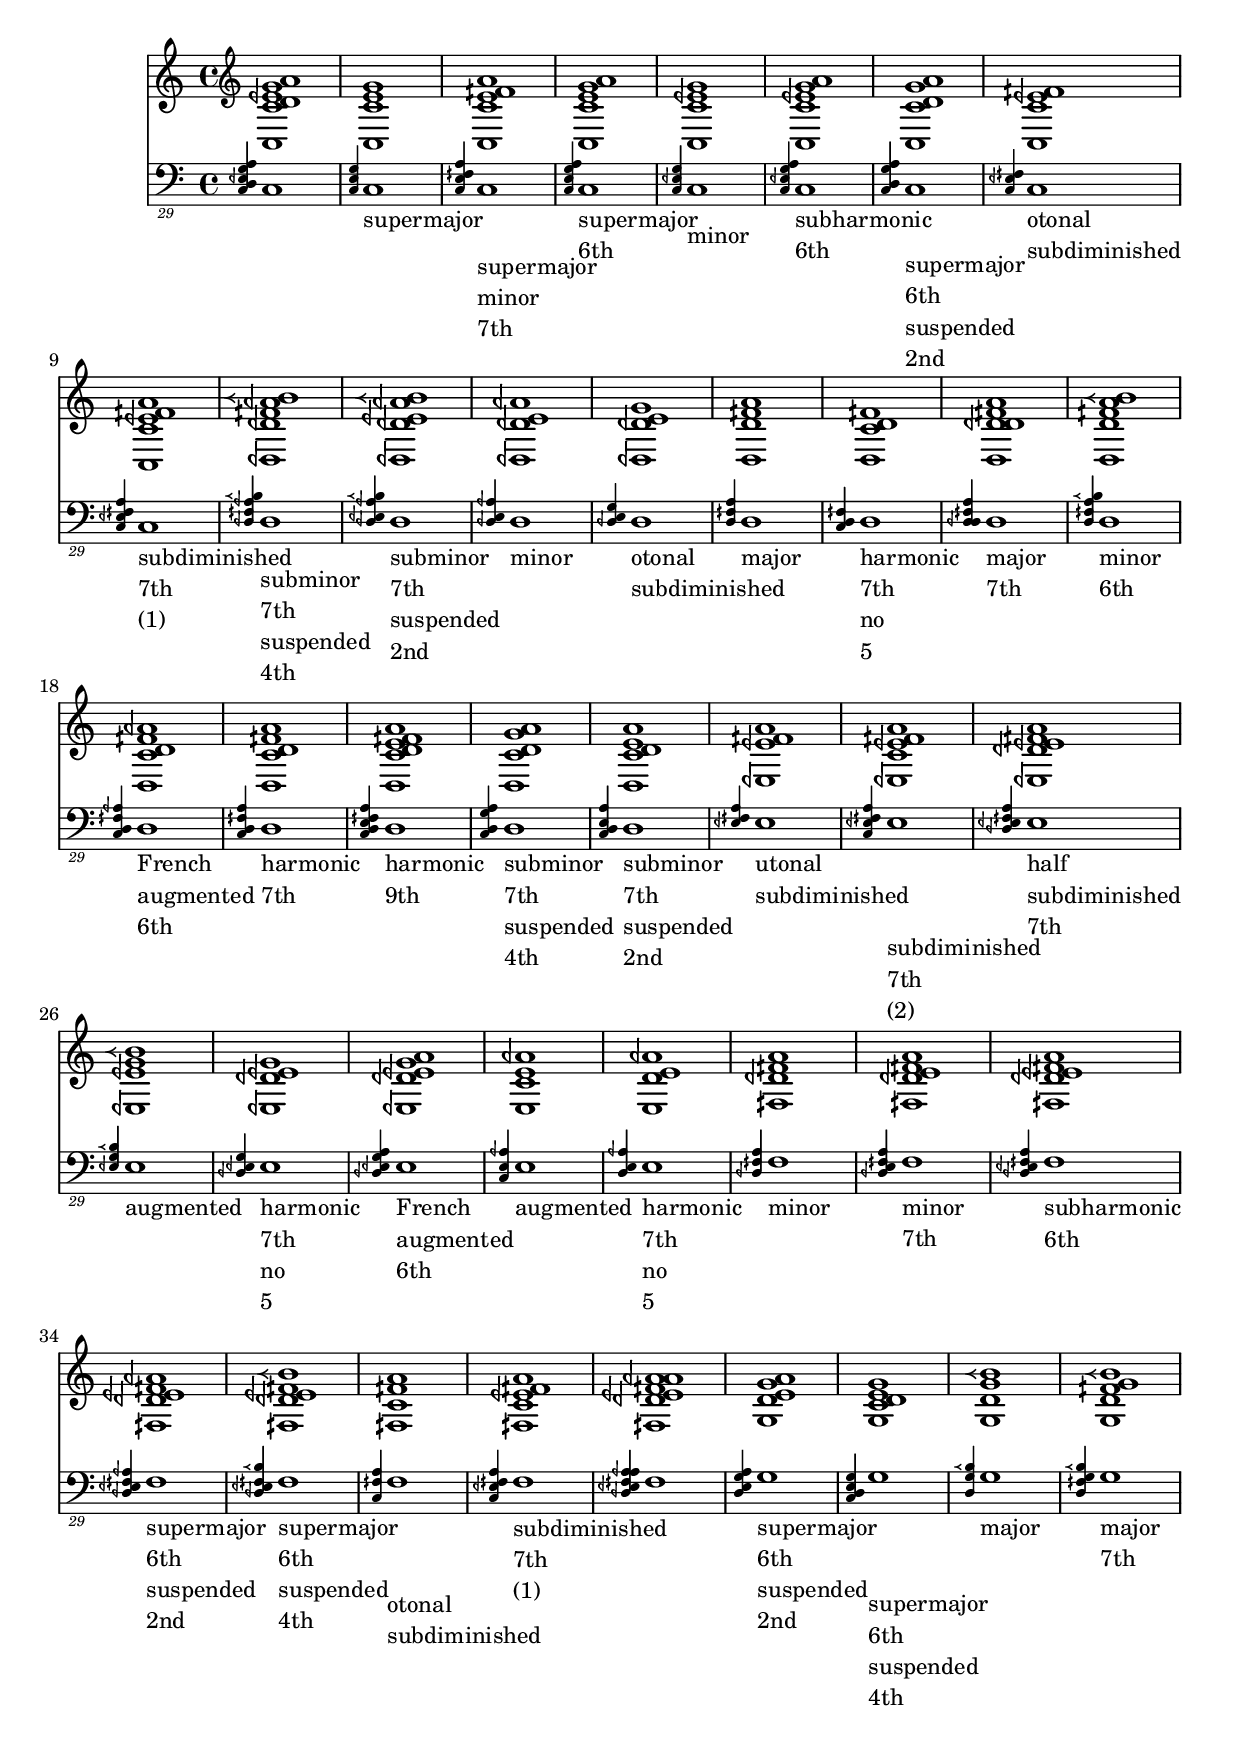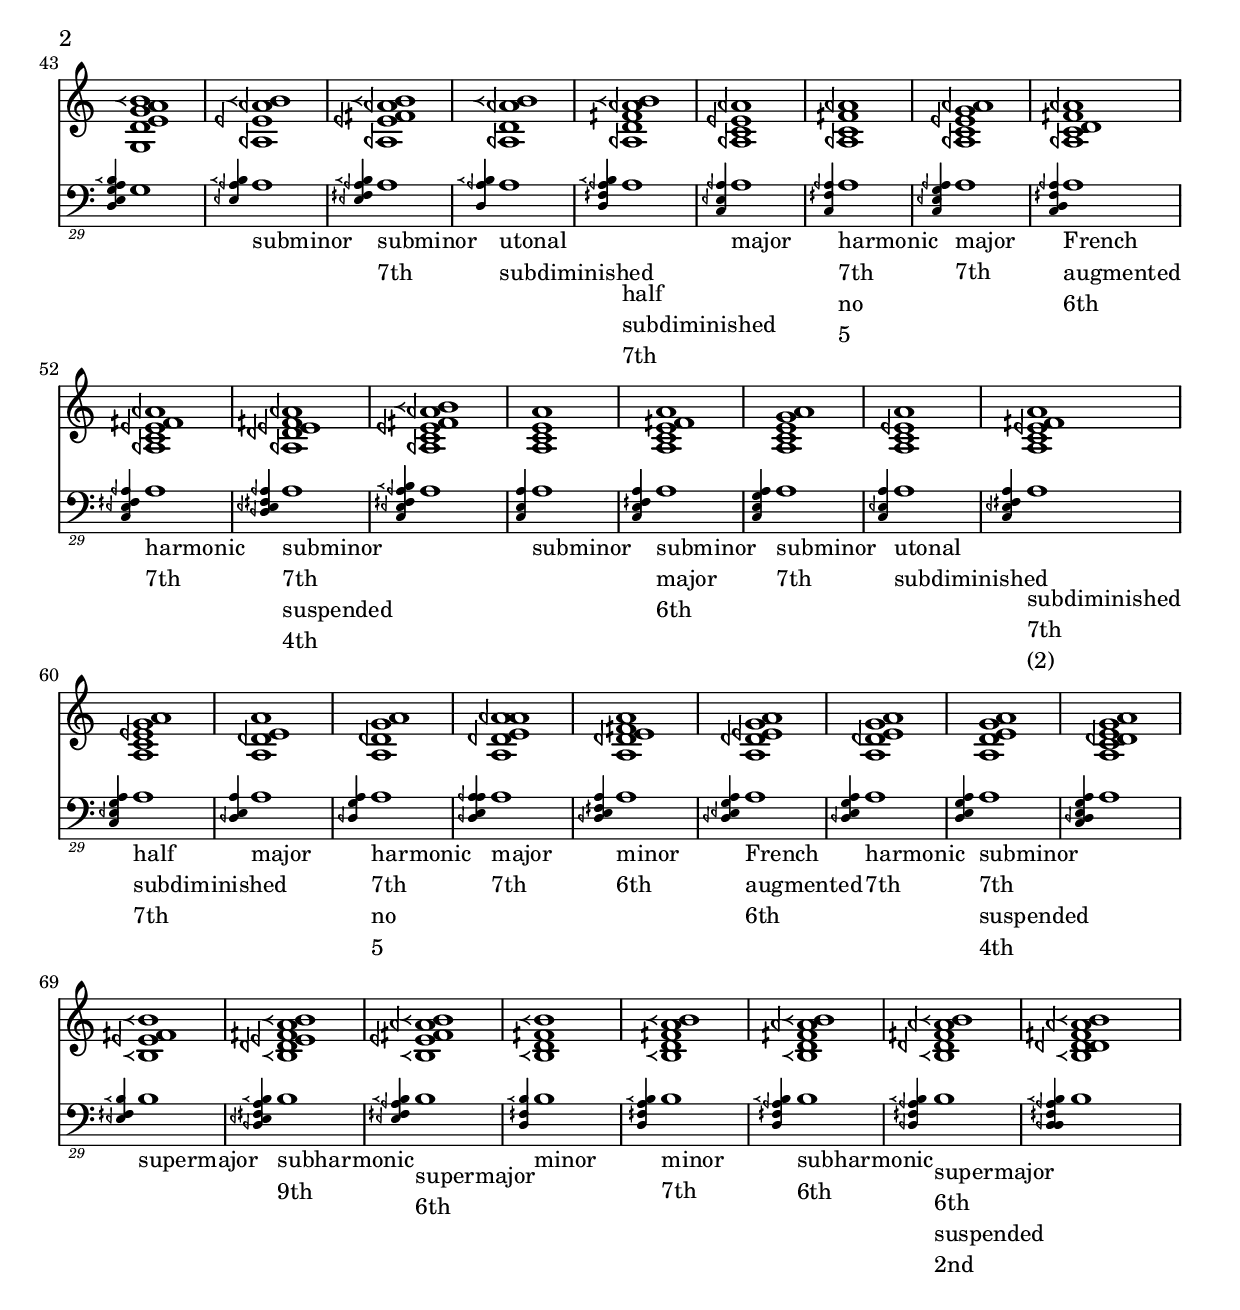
%%% created by Strasheela at 16:25, 23-6-2008

\version "2.10.0"

\layout {
    \context {
      \Score
      \override SpacingSpanner
                #'base-shortest-duration = #(ly:make-moment 1 32)
    }
  }
% \paper {
% }
% \layout {  
% }

% Define 22 ET pitches simply as 1/6 tone alterations...
#(define-public Comma 1/6)
#(define-public SharpMinusComma 1/3)
#(define-public Sharp 1/2)


% Define pitch names: C = c, C/ = cu (comma up), C#\ = cscd (c sharp, comma down),  C# = cs, C\ = ccd, Cb/ = cfcu, Cb = cf

etTwentytwoPitchNames = #`(
  (c . ,(ly:make-pitch -1 0 NATURAL))
  (d . ,(ly:make-pitch -1 1 NATURAL))
  (e . ,(ly:make-pitch -1 2 NATURAL))
  (f . ,(ly:make-pitch -1 3 NATURAL))
  (g . ,(ly:make-pitch -1 4 NATURAL))
  (a . ,(ly:make-pitch -1 5 NATURAL))
  (b . ,(ly:make-pitch -1 6 NATURAL))
  
  (ccu . ,(ly:make-pitch -1 0 Comma))
  (dcu . ,(ly:make-pitch -1 1 Comma))
  (ecu . ,(ly:make-pitch -1 2 Comma))
  (fcu . ,(ly:make-pitch -1 3 Comma))
  (gcu . ,(ly:make-pitch -1 4 Comma))
  (acu . ,(ly:make-pitch -1 5 Comma))
  (bcu . ,(ly:make-pitch -1 6 Comma))

  (cscd . ,(ly:make-pitch -1 0 SharpMinusComma))
  (dscd . ,(ly:make-pitch -1 1 SharpMinusComma))
  (escd . ,(ly:make-pitch -1 2 SharpMinusComma))
  (fscd . ,(ly:make-pitch -1 3 SharpMinusComma))
  (gscd . ,(ly:make-pitch -1 4 SharpMinusComma))
  (ascd . ,(ly:make-pitch -1 5 SharpMinusComma))
  (bscd . ,(ly:make-pitch -1 6 SharpMinusComma))

  (cs . ,(ly:make-pitch -1 0 Sharp))
  (ds . ,(ly:make-pitch -1 1 Sharp))
  (es . ,(ly:make-pitch -1 2 Sharp))
  (fs . ,(ly:make-pitch -1 3 Sharp))
  (gs . ,(ly:make-pitch -1 4 Sharp))
  (as . ,(ly:make-pitch -1 5 Sharp))
  (bs . ,(ly:make-pitch -1 6 Sharp))


  (ccd . ,(ly:make-pitch -1 0 (- Comma)))
  (dcd . ,(ly:make-pitch -1 1 (- Comma)))
  (ecd . ,(ly:make-pitch -1 2 (- Comma)))
  (fcd . ,(ly:make-pitch -1 3 (- Comma)))
  (gcd . ,(ly:make-pitch -1 4 (- Comma)))
  (acd . ,(ly:make-pitch -1 5 (- Comma)))
  (bcd . ,(ly:make-pitch -1 6 (- Comma)))
  
  (cfcu . ,(ly:make-pitch -1 0 (- SharpMinusComma)))
  (dfcu . ,(ly:make-pitch -1 1 (- SharpMinusComma)))
  (efcu . ,(ly:make-pitch -1 2 (- SharpMinusComma)))
  (ffcu . ,(ly:make-pitch -1 3 (- SharpMinusComma)))
  (gfcu . ,(ly:make-pitch -1 4 (- SharpMinusComma)))
  (afcu . ,(ly:make-pitch -1 5 (- SharpMinusComma)))
  (bfcu . ,(ly:make-pitch -1 6 (- SharpMinusComma)))

  (cf . ,(ly:make-pitch -1 0 (- Sharp)))
  (df . ,(ly:make-pitch -1 1 (- Sharp)))
  (ef . ,(ly:make-pitch -1 2 (- Sharp)))
  (ff . ,(ly:make-pitch -1 3 (- Sharp)))
  (gf . ,(ly:make-pitch -1 4 (- Sharp)))
  (af . ,(ly:make-pitch -1 5 (- Sharp)))
  (bf . ,(ly:make-pitch -1 6 (- Sharp)))

)

%% set pitch names.
pitchnames = \etTwentytwoPitchNames 
#(ly:parser-set-note-names parser etTwentytwoPitchNames)


% etTwentytwoGlyphs = #'((1 . "accidentals.doublesharp")
%        (1/2 . "accidentals.sharp")
%        (1/3 . "accidentals.sharp.slashslashslash.stem")
%        (1/6 . "accidentals.rightparen")
%        (0 . "accidentals.natural")
%        (-1/6 . "accidentals.leftparen")
%        (-1/3 . "accidentals.flat.slash")
%        (-1/2 . "accidentals.flat")
%        (-1 . "accidentals.flatflat")
%        )

% etTwentytwoGlyphs = #'((1 . "accidentals.doublesharp")
%        (1/2 . "accidentals.sharp")
%        (1/3 . "accidentals.sharp.slashslashslash.stem")
%        (1/6 . "arrowheads.open.11")
%        (0 . "accidentals.natural")
%        (-1/6 . "arrowheads.open.1M1")
%        (-1/3 . "accidentals.flat.slash")
%        (-1/2 . "accidentals.flat")
%        (-1 . "accidentals.flatflat")
%        )

etTwentytwoGlyphs = #'((1 . "accidentals.doublesharp")
       (1/2 . "accidentals.sharp")
       (1/3 . "accidentals.sharp.slashslash.stem")
       (1/6 . "arrowheads.open.01")
       (0 . "accidentals.natural")
       (-1/6 . "arrowheads.open.0M1")
       (-1/3 . "accidentals.mirroredflat")
       (-1/2 . "accidentals.flat")
       (-1 . "accidentals.flatflat")
       )

{ 
\override Score.Accidental #'glyph-name-alist =  \etTwentytwoGlyphs

\override Score.KeySignature #'glyph-name-alist = \etTwentytwoGlyphs

% test
% \relative { c4 ccu cscd cs d dcd dfcu df c }
% }


 
 <<   
 \new Staff { \clef violin  
 {
  
 <c c' d' efcu' g' a'>1 
 <c c' e' g'>1 
 <c c' e' fscd' a'>1 
 <c c' e' g' a'>1 
 <c c' efcu' g'>1 
 <c c' efcu' g' a'>1 
 <c c' d' g' a'>1 
 <c c' efcu' fscd'>1 
 <c c' efcu' fscd' a'>1 
 <dfcu dfcu' fscd' afcu' bcd'>1 
 <dfcu dfcu' efcu' afcu' bcd'>1 
 <dfcu dfcu' e' afcu'>1 
 <dfcu dfcu' e' g'>1 
 <d d' fscd' a'>1 
 <d c' d' fscd'>1 
 <d dfcu' d' fscd' a'>1 
 <d d' fscd' a' bcd'>1 
 <d c' d' fscd' afcu'>1 
 <d c' d' fscd' a'>1 
 <d c' d' e' fscd' a'>1 
 <d c' d' g' a'>1 
 <d c' d' e' a'>1 
 <efcu efcu' fscd' a'>1 
 <efcu c' efcu' fscd' a'>1 
 <efcu dfcu' efcu' fscd' a'>1 
 <efcu efcu' g' bcd'>1 
 <efcu dfcu' efcu' g'>1 
 <efcu dfcu' efcu' g' a'>1 
 <e c' e' afcu'>1 
 <e d' e' afcu'>1 
 <fscd dfcu' fscd' a'>1 
 <fscd dfcu' e' fscd' a'>1 
 <fscd dfcu' efcu' fscd' a'>1 
 <fscd dfcu' efcu' fscd' afcu'>1 
 <fscd dfcu' efcu' fscd' bcd'>1 
 <fscd c' fscd' a'>1 
 <fscd c' efcu' fscd' a'>1 
 <fscd dfcu' efcu' fscd' afcu' a'>1 
 <g d' e' g' a'>1 
 <g c' d' e' g'>1 
 <g d' g' bcd'>1 
 <g d' fscd' g' bcd'>1 
 <g d' e' g' a' bcd'>1 
 <afcu efcu' afcu' bcd'>1 
 <afcu efcu' fscd' afcu' bcd'>1 
 <afcu d' afcu' bcd'>1 
 <afcu d' fscd' afcu' bcd'>1 
 <afcu c' efcu' afcu'>1 
 <afcu c' fscd' afcu'>1 
 <afcu c' efcu' g' afcu'>1 
 <afcu c' d' fscd' afcu'>1 
 <afcu c' efcu' fscd' afcu'>1 
 <afcu dfcu' efcu' fscd' afcu'>1 
 <afcu c' efcu' fscd' afcu' bcd'>1 
 <a c' e' a'>1 
 <a c' e' fscd' a'>1 
 <a c' e' g' a'>1 
 <a c' efcu' a'>1 
 <a c' efcu' fscd' a'>1 
 <a c' efcu' g' a'>1 
 <a dfcu' e' a'>1 
 <a dfcu' g' a'>1 
 <a dfcu' e' afcu' a'>1 
 <a dfcu' e' fscd' a'>1 
 <a dfcu' efcu' g' a'>1 
 <a dfcu' e' g' a'>1 
 <a d' e' g' a'>1 
 <a c' dfcu' e' g' a'>1 
 <bcd efcu' fscd' bcd'>1 
 <bcd dfcu' efcu' fscd' a' bcd'>1 
 <bcd efcu' fscd' afcu' bcd'>1 
 <bcd d' fscd' bcd'>1 
 <bcd d' fscd' a' bcd'>1 
 <bcd d' fscd' afcu' bcd'>1 
 <bcd dfcu' fscd' afcu' bcd'>1 
 <bcd dfcu' d' fscd' afcu' bcd'>1 
} } 
 \new Staff { \clef "bass_29"  
 {
  \grace <c,,,, d,,,, efcu,,,, g,,,, a,,,,>4 c,,,,1_\markup{\column { } } \grace <c,,,, e,,,, g,,,,>4 c,,,,1_\markup{\column {supermajor } } \grace <c,,,, e,,,, fscd,,,, a,,,,>4 c,,,,1_\markup{\column {supermajor minor 7th } } \grace <c,,,, e,,,, g,,,, a,,,,>4 c,,,,1_\markup{\column {supermajor 6th } } \grace <c,,,, efcu,,,, g,,,,>4 c,,,,1_\markup{\column {minor } } \grace <c,,,, efcu,,,, g,,,, a,,,,>4 c,,,,1_\markup{\column {subharmonic 6th } } \grace <c,,,, d,,,, g,,,, a,,,,>4 c,,,,1_\markup{\column {supermajor 6th suspended 2nd } } \grace <c,,,, efcu,,,, fscd,,,,>4 c,,,,1_\markup{\column {otonal subdiminished } } \grace <c,,,, efcu,,,, fscd,,,, a,,,,>4 c,,,,1_\markup{\column {subdiminished 7th (1) } } \grace <dfcu,,,, fscd,,,, afcu,,,, bcd,,,,>4 dfcu,,,,1_\markup{\column {subminor 7th suspended 4th } } \grace <dfcu,,,, efcu,,,, afcu,,,, bcd,,,,>4 dfcu,,,,1_\markup{\column {subminor 7th suspended 2nd } } \grace <dfcu,,,, e,,,, afcu,,,,>4 dfcu,,,,1_\markup{\column {minor } } \grace <dfcu,,,, e,,,, g,,,,>4 dfcu,,,,1_\markup{\column {otonal subdiminished } } \grace <d,,,, fscd,,,, a,,,,>4 d,,,,1_\markup{\column {major } } \grace <d,,,, fscd,,,, c,,,,>4 d,,,,1_\markup{\column {harmonic 7th no 5 } } \grace <d,,,, fscd,,,, a,,,, dfcu,,,,>4 d,,,,1_\markup{\column {major 7th } } \grace <d,,,, fscd,,,, a,,,, bcd,,,,>4 d,,,,1_\markup{\column {minor 6th } } \grace <d,,,, fscd,,,, afcu,,,, c,,,,>4 d,,,,1_\markup{\column {French augmented 6th } } \grace <d,,,, fscd,,,, a,,,, c,,,,>4 d,,,,1_\markup{\column {harmonic 7th } } \grace <d,,,, e,,,, fscd,,,, a,,,, c,,,,>4 d,,,,1_\markup{\column {harmonic 9th } } \grace <d,,,, g,,,, a,,,, c,,,,>4 d,,,,1_\markup{\column {subminor 7th suspended 4th } } \grace <d,,,, e,,,, a,,,, c,,,,>4 d,,,,1_\markup{\column {subminor 7th suspended 2nd } } \grace <efcu,,,, fscd,,,, a,,,,>4 efcu,,,,1_\markup{\column {utonal subdiminished } } \grace <efcu,,,, fscd,,,, a,,,, c,,,,>4 efcu,,,,1_\markup{\column {subdiminished 7th (2) } } \grace <efcu,,,, fscd,,,, a,,,, dfcu,,,,>4 efcu,,,,1_\markup{\column {half subdiminished 7th } } \grace <efcu,,,, g,,,, bcd,,,,>4 efcu,,,,1_\markup{\column {augmented } } \grace <efcu,,,, g,,,, dfcu,,,,>4 efcu,,,,1_\markup{\column {harmonic 7th no 5 } } \grace <efcu,,,, g,,,, a,,,, dfcu,,,,>4 efcu,,,,1_\markup{\column {French augmented 6th } } \grace <e,,,, afcu,,,, c,,,,>4 e,,,,1_\markup{\column {augmented } } \grace <e,,,, afcu,,,, d,,,,>4 e,,,,1_\markup{\column {harmonic 7th no 5 } } \grace <fscd,,,, a,,,, dfcu,,,,>4 fscd,,,,1_\markup{\column {minor } } \grace <fscd,,,, a,,,, dfcu,,,, e,,,,>4 fscd,,,,1_\markup{\column {minor 7th } } \grace <fscd,,,, a,,,, dfcu,,,, efcu,,,,>4 fscd,,,,1_\markup{\column {subharmonic 6th } } \grace <fscd,,,, afcu,,,, dfcu,,,, efcu,,,,>4 fscd,,,,1_\markup{\column {supermajor 6th suspended 2nd } } \grace <fscd,,,, bcd,,,, dfcu,,,, efcu,,,,>4 fscd,,,,1_\markup{\column {supermajor 6th suspended 4th } } \grace <fscd,,,, a,,,, c,,,,>4 fscd,,,,1_\markup{\column {otonal subdiminished } } \grace <fscd,,,, a,,,, c,,,, efcu,,,,>4 fscd,,,,1_\markup{\column {subdiminished 7th (1) } } \grace <fscd,,,, afcu,,,, a,,,, dfcu,,,, efcu,,,,>4 fscd,,,,1_\markup{\column { } } \grace <g,,,, a,,,, d,,,, e,,,,>4 g,,,,1_\markup{\column {supermajor 6th suspended 2nd } } \grace <g,,,, c,,,, d,,,, e,,,,>4 g,,,,1_\markup{\column {supermajor 6th suspended 4th } } \grace <g,,,, bcd,,,, d,,,,>4 g,,,,1_\markup{\column {major } } \grace <g,,,, bcd,,,, d,,,, fscd,,,,>4 g,,,,1_\markup{\column {major 7th } } \grace <g,,,, a,,,, bcd,,,, d,,,, e,,,,>4 g,,,,1_\markup{\column { } } \grace <afcu,,,, bcd,,,, efcu,,,,>4 afcu,,,,1_\markup{\column {subminor } } \grace <afcu,,,, bcd,,,, efcu,,,, fscd,,,,>4 afcu,,,,1_\markup{\column {subminor 7th } } \grace <afcu,,,, bcd,,,, d,,,,>4 afcu,,,,1_\markup{\column {utonal subdiminished } } \grace <afcu,,,, bcd,,,, d,,,, fscd,,,,>4 afcu,,,,1_\markup{\column {half subdiminished 7th } } \grace <afcu,,,, c,,,, efcu,,,,>4 afcu,,,,1_\markup{\column {major } } \grace <afcu,,,, c,,,, fscd,,,,>4 afcu,,,,1_\markup{\column {harmonic 7th no 5 } } \grace <afcu,,,, c,,,, efcu,,,, g,,,,>4 afcu,,,,1_\markup{\column {major 7th } } \grace <afcu,,,, c,,,, d,,,, fscd,,,,>4 afcu,,,,1_\markup{\column {French augmented 6th } } \grace <afcu,,,, c,,,, efcu,,,, fscd,,,,>4 afcu,,,,1_\markup{\column {harmonic 7th } } \grace <afcu,,,, dfcu,,,, efcu,,,, fscd,,,,>4 afcu,,,,1_\markup{\column {subminor 7th suspended 4th } } \grace <afcu,,,, bcd,,,, c,,,, efcu,,,, fscd,,,,>4 afcu,,,,1_\markup{\column { } } \grace <a,,,, c,,,, e,,,,>4 a,,,,1_\markup{\column {subminor } } \grace <a,,,, c,,,, e,,,, fscd,,,,>4 a,,,,1_\markup{\column {subminor major 6th } } \grace <a,,,, c,,,, e,,,, g,,,,>4 a,,,,1_\markup{\column {subminor 7th } } \grace <a,,,, c,,,, efcu,,,,>4 a,,,,1_\markup{\column {utonal subdiminished } } \grace <a,,,, c,,,, efcu,,,, fscd,,,,>4 a,,,,1_\markup{\column {subdiminished 7th (2) } } \grace <a,,,, c,,,, efcu,,,, g,,,,>4 a,,,,1_\markup{\column {half subdiminished 7th } } \grace <a,,,, dfcu,,,, e,,,,>4 a,,,,1_\markup{\column {major } } \grace <a,,,, dfcu,,,, g,,,,>4 a,,,,1_\markup{\column {harmonic 7th no 5 } } \grace <a,,,, dfcu,,,, e,,,, afcu,,,,>4 a,,,,1_\markup{\column {major 7th } } \grace <a,,,, dfcu,,,, e,,,, fscd,,,,>4 a,,,,1_\markup{\column {minor 6th } } \grace <a,,,, dfcu,,,, efcu,,,, g,,,,>4 a,,,,1_\markup{\column {French augmented 6th } } \grace <a,,,, dfcu,,,, e,,,, g,,,,>4 a,,,,1_\markup{\column {harmonic 7th } } \grace <a,,,, d,,,, e,,,, g,,,,>4 a,,,,1_\markup{\column {subminor 7th suspended 4th } } \grace <a,,,, c,,,, dfcu,,,, e,,,, g,,,,>4 a,,,,1_\markup{\column { } } \grace <bcd,,,, efcu,,,, fscd,,,,>4 bcd,,,,1_\markup{\column {supermajor } } \grace <bcd,,,, dfcu,,,, efcu,,,, fscd,,,, a,,,,>4 bcd,,,,1_\markup{\column {subharmonic 9th } } \grace <bcd,,,, efcu,,,, fscd,,,, afcu,,,,>4 bcd,,,,1_\markup{\column {supermajor 6th } } \grace <bcd,,,, d,,,, fscd,,,,>4 bcd,,,,1_\markup{\column {minor } } \grace <bcd,,,, d,,,, fscd,,,, a,,,,>4 bcd,,,,1_\markup{\column {minor 7th } } \grace <bcd,,,, d,,,, fscd,,,, afcu,,,,>4 bcd,,,,1_\markup{\column {subharmonic 6th } } \grace <bcd,,,, dfcu,,,, fscd,,,, afcu,,,,>4 bcd,,,,1_\markup{\column {supermajor 6th suspended 2nd } } \grace <bcd,,,, dfcu,,,, d,,,, fscd,,,, afcu,,,,>4 bcd,,,,1_\markup{\column { } } 
} } 
>>

}